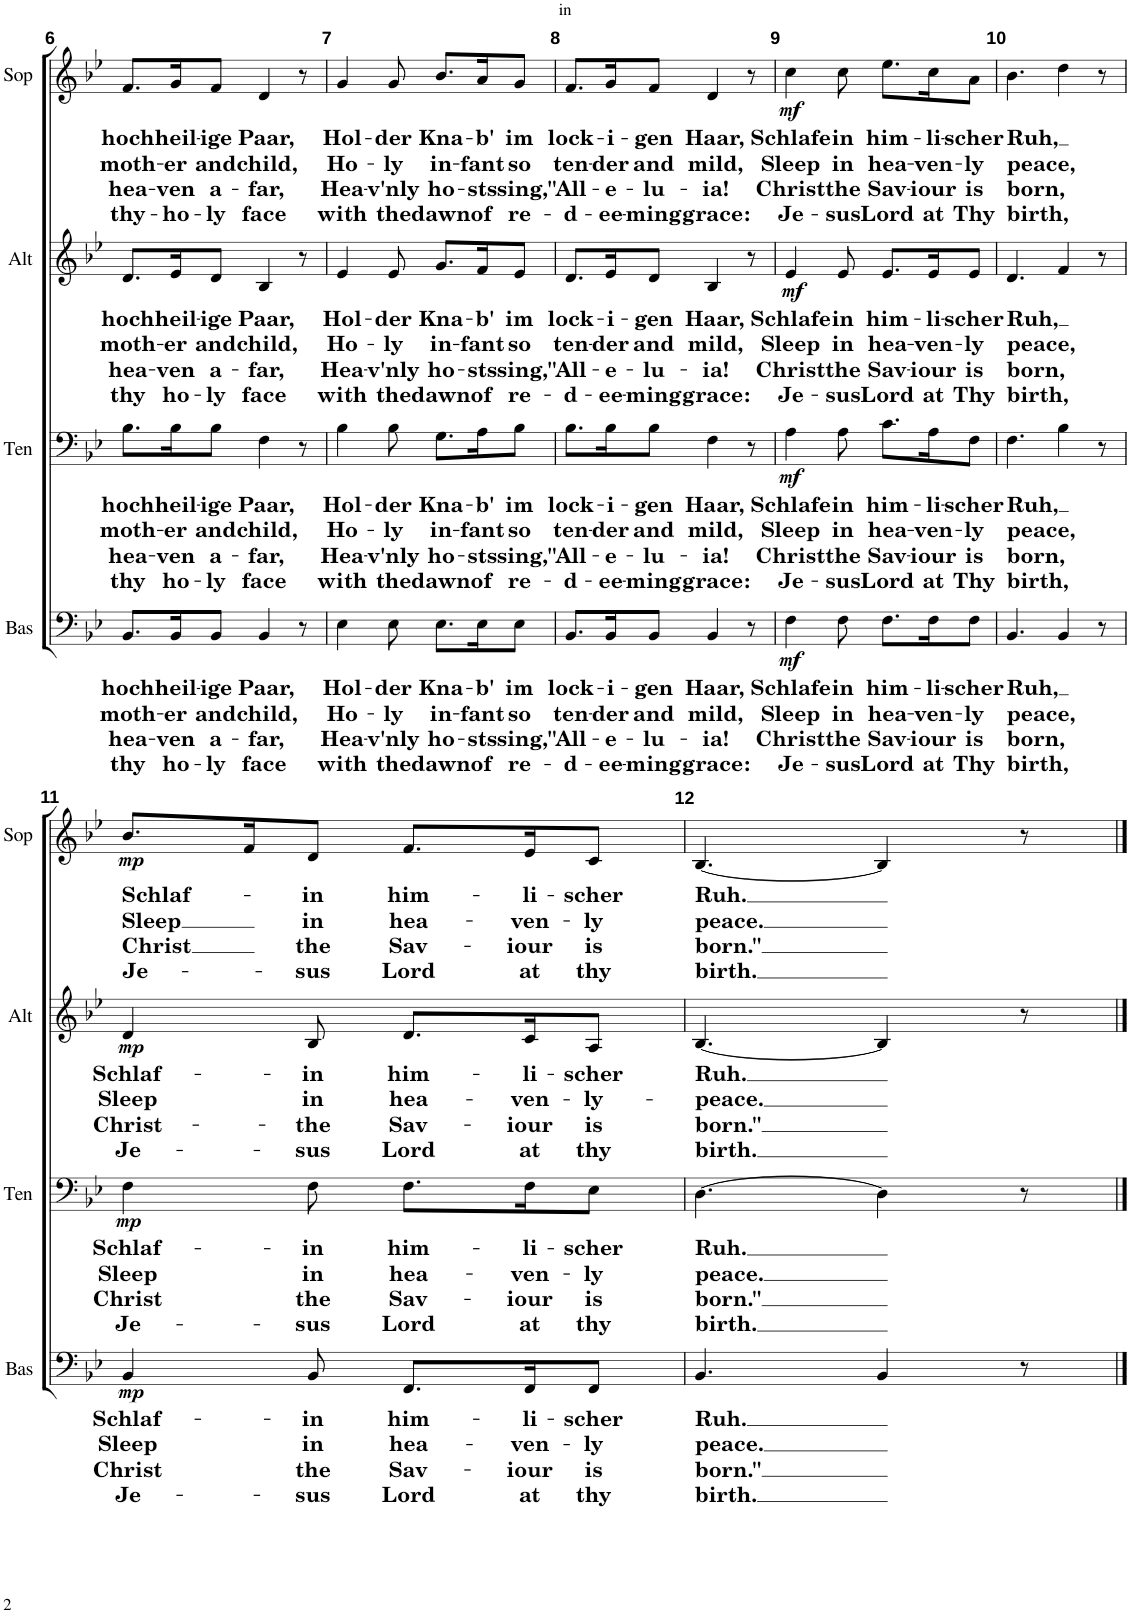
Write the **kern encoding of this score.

**kern	**text	**text	**text	**text	**dynam	**kern	**text	**text	**text	**text	**dynam	**kern	**text	**text	**text	**text	**dynam	**kern	**text	**text	**text	**text	**dynam
*part4	*part4	*part4	*part4	*part4	*part4	*part3	*part3	*part3	*part3	*part3	*part3	*part2	*part2	*part2	*part2	*part2	*part2	*part1	*part1	*part1	*part1	*part1	*part1
*staff4	*staff4	*staff4	*staff4	*staff4	*staff4	*staff3	*staff3	*staff3	*staff3	*staff3	*staff3	*staff2	*staff2	*staff2	*staff2	*staff2	*staff2	*staff1	*staff1	*staff1	*staff1	*staff1	*staff1
*I"Bass	*	*	*	*	*	*I"Tenor	*	*	*	*	*	*I"Alto	*	*	*	*	*	*I"Soprano	*	*	*	*	*
*I'Bas	*	*	*	*	*	*I'Ten	*	*	*	*	*	*I'Alt	*	*	*	*	*	*I'Sop	*	*	*	*	*
!!LO:PB:g=z
*clefF4	*	*	*	*	*	*clefF4	*	*	*	*	*	*clefG2	*	*	*	*	*	*clefG2	*	*	*	*	*
*k[b-e-]	*	*	*	*	*	*k[b-e-]	*	*	*	*	*	*k[b-e-]	*	*	*	*	*	*k[b-e-]	*	*	*	*	*
*M6/8	*	*	*	*	*	*M6/8	*	*	*	*	*	*M6/8	*	*	*	*	*	*M6/8	*	*	*	*	*
=6	=6	=6	=6	=6	=6	=6	=6	=6	=6	=6	=6	=6	=6	=6	=6	=6	=6	=6	=6	=6	=6	=6	=6
!	!LO:LY:b	!LO:LY:b	!LO:LY:b	!LO:LY:b	!	!	!LO:LY:b	!LO:LY:b	!LO:LY:b	!LO:LY:b	!	!	!LO:LY:b	!LO:LY:b	!LO:LY:b	!LO:LY:b	!	!	!LO:LY:b	!LO:LY:b	!LO:LY:b	!LO:LY:b	!
8.BB-/L	hoch	moth-	hea-	thy	.	8.B-\L	hoch	moth-	hea-	thy	.	8.d/L	hoch	moth-	hea-	thy	.	8.f/L	hoch	moth-	hea-	thy-	.
!	!LO:LY:b	!LO:LY:b	!LO:LY:b	!LO:LY:b	!	!	!LO:LY:b	!LO:LY:b	!LO:LY:b	!LO:LY:b	!	!	!LO:LY:b	!LO:LY:b	!LO:LY:b	!LO:LY:b	!	!	!LO:LY:b	!LO:LY:b	!LO:LY:b	!LO:LY:b	!
16BB-/K	heil-	-er	-ven	ho-	.	16B-\K	heil-	-er	-ven	ho-	.	16e-/K	heil-	-er	-ven	ho-	.	16g/K	heil-	-er	-ven	-ho-	.
!	!LO:LY:b	!LO:LY:b	!LO:LY:b	!LO:LY:b	!	!	!LO:LY:b	!LO:LY:b	!LO:LY:b	!LO:LY:b	!	!	!LO:LY:b	!LO:LY:b	!LO:LY:b	!LO:LY:b	!	!	!LO:LY:b	!LO:LY:b	!LO:LY:b	!LO:LY:b	!
8BB-/J	-ige	and	a-	-ly	.	8B-\J	-ige	and	a-	-ly	.	8d/J	-ige	and	a-	-ly	.	8f/J	-ige	and	a-	-ly	.
!	!LO:LY:b	!LO:LY:b	!LO:LY:b	!LO:LY:b	!	!	!LO:LY:b	!LO:LY:b	!LO:LY:b	!LO:LY:b	!	!	!LO:LY:b	!LO:LY:b	!LO:LY:b	!LO:LY:b	!	!	!LO:LY:b	!LO:LY:b	!LO:LY:b	!LO:LY:b	!
4BB-/	Paar,	child,	-far,	face	.	4F\	Paar,	child,	-far,	face	.	4B-/	Paar,	child,	-far,	face	.	4d/	Paar,	child,	-far,	face	.
8r	.	.	.	.	.	8r	.	.	.	.	.	8r	.	.	.	.	.	8r	.	.	.	.	.
=7	=7	=7	=7	=7	=7	=7	=7	=7	=7	=7	=7	=7	=7	=7	=7	=7	=7	=7	=7	=7	=7	=7	=7
!	!LO:LY:b	!LO:LY:b	!LO:LY:b	!LO:LY:b	!	!	!LO:LY:b	!LO:LY:b	!LO:LY:b	!LO:LY:b	!	!	!LO:LY:b	!LO:LY:b	!LO:LY:b	!LO:LY:b	!	!	!LO:LY:b	!LO:LY:b	!LO:LY:b	!LO:LY:b	!
4E-\	Hol-	Ho-	Hea-	with	.	4B-\	Hol-	Ho-	Hea-	with	.	4e-/	Hol-	Ho-	Hea-	with	.	4g/	Hol-	Ho-	Hea-	with	.
!	!LO:LY:b	!LO:LY:b	!LO:LY:b	!LO:LY:b	!	!	!LO:LY:b	!LO:LY:b	!LO:LY:b	!LO:LY:b	!	!	!LO:LY:b	!LO:LY:b	!LO:LY:b	!LO:LY:b	!	!	!LO:LY:b	!LO:LY:b	!LO:LY:b	!LO:LY:b	!
8E-\	-der	-ly	-v'nly	the	.	8B-\	-der	-ly	-v'nly	the	.	8e-/	-der	-ly	-v'nly	the	.	8g/	-der	-ly	-v'nly	the	.
!	!LO:LY:b	!LO:LY:b	!LO:LY:b	!LO:LY:b	!	!	!LO:LY:b	!LO:LY:b	!LO:LY:b	!LO:LY:b	!	!	!LO:LY:b	!LO:LY:b	!LO:LY:b	!LO:LY:b	!	!	!LO:LY:b	!LO:LY:b	!LO:LY:b	!LO:LY:b	!
8.E-\L	Kna-	in-	ho-	dawn	.	8.G\L	Kna-	in-	ho-	dawn	.	8.g/L	Kna-	in-	ho-	dawn	.	8.b-/L	Kna-	in-	ho-	dawn	.
!	!LO:LY:b	!LO:LY:b	!LO:LY:b	!LO:LY:b	!	!	!LO:LY:b	!LO:LY:b	!LO:LY:b	!LO:LY:b	!	!	!LO:LY:b	!LO:LY:b	!LO:LY:b	!LO:LY:b	!	!	!LO:LY:b	!LO:LY:b	!LO:LY:b	!LO:LY:b	!
16E-\K	-b'	-fant	-sts	of	.	16A\K	-b'	-fant	-sts	of	.	16f/K	-b'	-fant	-sts	of	.	16a/K	-b'	-fant	-sts	of	.
!	!LO:LY:b	!LO:LY:b	!LO:LY:b	!LO:LY:b	!	!	!LO:LY:b	!LO:LY:b	!LO:LY:b	!LO:LY:b	!	!	!LO:LY:b	!LO:LY:b	!LO:LY:b	!LO:LY:b	!	!	!LO:LY:b	!LO:LY:b	!LO:LY:b	!LO:LY:b	!
8E-\J	im	so	sing,	re-	.	8B-\J	im	so	sing,	re-	.	8e-/J	im	so	sing,	re-	.	8g/J	im	so	sing,	re-	.
=8	=8	=8	=8	=8	=8	=8	=8	=8	=8	=8	=8	=8	=8	=8	=8	=8	=8	=8	=8	=8	=8	=8	=8
!	!LO:LY:b	!LO:LY:b	!LO:LY:b	!LO:LY:b	!	!	!LO:LY:b	!LO:LY:b	!LO:LY:b	!LO:LY:b	!	!	!LO:LY:b	!LO:LY:b	!LO:LY:b	!LO:LY:b	!	!	!LO:LY:b	!LO:LY:b	!LO:LY:b	!LO:LY:b	!
8.BB-/L	lock-	ten-	"All-	-d-	.	8.B-\L	lock-	ten-	"All-	-d-	.	8.d/L	lock-	ten-	"All-	-d-	.	8.f/L	lock-	ten-	"All-	-d-	.
!	!LO:LY:b	!LO:LY:b	!LO:LY:b	!LO:LY:b	!	!	!LO:LY:b	!LO:LY:b	!LO:LY:b	!LO:LY:b	!	!	!LO:LY:b	!LO:LY:b	!LO:LY:b	!LO:LY:b	!	!	!LO:LY:b	!LO:LY:b	!LO:LY:b	!LO:LY:b	!
16BB-/K	-i-	-der	-e-	-ee-	.	16B-\K	-i-	-der	-e-	-ee-	.	16e-/K	-i-	-der	-e-	-ee-	.	16g/K	-i-	-der	-e-	-ee-	.
!	!LO:LY:b	!LO:LY:b	!LO:LY:b	!LO:LY:b	!	!	!LO:LY:b	!LO:LY:b	!LO:LY:b	!LO:LY:b	!	!	!LO:LY:b	!LO:LY:b	!LO:LY:b	!LO:LY:b	!	!	!LO:LY:b	!LO:LY:b	!LO:LY:b	!LO:LY:b	!
8BB-/J	-gen	and	-lu-	-ming	.	8B-\J	-gen	and	-lu-	-ming	.	8d/J	-gen	and	-lu-	-ming	.	8f/J	-gen	and	-lu-	-ming	.
!	!LO:LY:b	!LO:LY:b	!LO:LY:b	!LO:LY:b	!	!	!LO:LY:b	!LO:LY:b	!LO:LY:b	!LO:LY:b	!	!	!LO:LY:b	!LO:LY:b	!LO:LY:b	!LO:LY:b	!	!	!LO:LY:b	!LO:LY:b	!LO:LY:b	!LO:LY:b	!
4BB-/	Haar,	mild,	-ia!	grace:	.	4F\	Haar,	mild,	-ia!	grace:	.	4B-/	Haar,	mild,	-ia!	grace:	.	4d/	Haar,	mild,	-ia!	grace:	.
8r	.	.	.	.	.	8r	.	.	.	.	.	8r	.	.	.	.	.	8r	.	.	.	.	.
=9	=9	=9	=9	=9	=9	=9	=9	=9	=9	=9	=9	=9	=9	=9	=9	=9	=9	=9	=9	=9	=9	=9	=9
!	!LO:LY:b	!LO:LY:b	!LO:LY:b	!LO:LY:b	!LO:DY:b	!	!LO:LY:b	!LO:LY:b	!LO:LY:b	!LO:LY:b	!LO:DY:b	!	!LO:LY:b	!LO:LY:b	!LO:LY:b	!LO:LY:b	!LO:DY:b	!	!LO:LY:b	!LO:LY:b	!LO:LY:b	!LO:LY:b	!LO:DY:b
4F\	Schlafe	Sleep	Christ	Je-	mf	4A\	Schlafe	Sleep	Christ	Je-	mf	4e-/	Schlafe	Sleep	Christ	Je-	mf	4cc\	Schlafe	Sleep	Christ	Je-	mf
!	!LO:LY:b	!LO:LY:b	!LO:LY:b	!LO:LY:b	!	!	!LO:LY:b	!LO:LY:b	!LO:LY:b	!LO:LY:b	!	!	!LO:LY:b	!LO:LY:b	!LO:LY:b	!LO:LY:b	!	!	!LO:LY:b	!LO:LY:b	!LO:LY:b	!LO:LY:b	!
8F\	in	in	the	-sus	.	8A\	in	in	the	-sus	.	8e-/	in	in	the	-sus	.	8cc\	in	in	the	-sus	.
!	!LO:LY:b	!LO:LY:b	!LO:LY:b	!LO:LY:b	!	!	!LO:LY:b	!LO:LY:b	!LO:LY:b	!LO:LY:b	!	!	!LO:LY:b	!LO:LY:b	!LO:LY:b	!LO:LY:b	!	!	!LO:LY:b	!LO:LY:b	!LO:LY:b	!LO:LY:b	!
8.F\L	him-	hea-	Sav-	Lord	.	8.c\L	him-	hea-	Sav-	Lord	.	8.e-/L	him-	hea-	Sav-	Lord	.	8.ee-\L	him-	hea-	Sav-	Lord	.
!	!LO:LY:b	!LO:LY:b	!LO:LY:b	!LO:LY:b	!	!	!LO:LY:b	!LO:LY:b	!LO:LY:b	!LO:LY:b	!	!	!LO:LY:b	!LO:LY:b	!LO:LY:b	!LO:LY:b	!	!	!LO:LY:b	!LO:LY:b	!LO:LY:b	!LO:LY:b	!
16F\K	-li-	-ven-	-iour	at	.	16A\K	-li-	-ven-	-iour	at	.	16e-/K	-li-	-ven-	-iour	at	.	16cc\K	-li-	-ven-	-iour	at	.
!	!LO:LY:b	!LO:LY:b	!LO:LY:b	!LO:LY:b	!	!	!LO:LY:b	!LO:LY:b	!LO:LY:b	!LO:LY:b	!	!	!LO:LY:b	!LO:LY:b	!LO:LY:b	!LO:LY:b	!	!	!LO:LY:b	!LO:LY:b	!LO:LY:b	!LO:LY:b	!
8F\J	-scher	-ly	is	Thy	.	8F\J	-scher	-ly	is	Thy	.	8e-/J	-scher	-ly	is	Thy	.	8a\J	-scher	-ly	is	Thy	.
=10	=10	=10	=10	=10	=10	=10	=10	=10	=10	=10	=10	=10	=10	=10	=10	=10	=10	=10	=10	=10	=10	=10	=10
!	!LO:LY:b	!LO:LY:b	!LO:LY:b	!LO:LY:b	!	!	!LO:LY:b	!LO:LY:b	!LO:LY:b	!LO:LY:b	!	!	!LO:LY:b	!LO:LY:b	!LO:LY:b	!LO:LY:b	!	!	!LO:LY:b	!LO:LY:b	!LO:LY:b	!LO:LY:b	!
4.BB-/	Ruh,	peace,	born,	birth,	.	4.F\	Ruh,	peace,	born,	birth,	.	4.d/	Ruh,	peace,	born,	birth,	.	4.b-\	Ruh,	peace,	born,	birth,	.
4BB-/	.	.	.	.	.	4B-\	.	.	.	.	.	4f/	.	.	.	.	.	4dd\	.	.	.	.	.
8r	.	.	.	.	.	8r	.	.	.	.	.	8r	.	.	.	.	.	8r	.	.	.	.	.
!!LO:LB:g=z
=11	=11	=11	=11	=11	=11	=11	=11	=11	=11	=11	=11	=11	=11	=11	=11	=11	=11	=11	=11	=11	=11	=11	=11
!	!LO:LY:b	!LO:LY:b	!LO:LY:b	!LO:LY:b	!LO:DY:b	!	!LO:LY:b	!LO:LY:b	!LO:LY:b	!LO:LY:b	!LO:DY:b	!	!LO:LY:b	!LO:LY:b	!LO:LY:b	!LO:LY:b	!LO:DY:b	!	!LO:LY:b	!LO:LY:b	!LO:LY:b	!LO:LY:b	!LO:DY:b
4BB-/	Schlaf-	Sleep	Christ	Je-	mp	4F\	Schlaf-	Sleep	Christ	Je-	mp	4d/	Schlaf-	Sleep	Christ-	Je-	mp	8.b-/L	Schlaf-	Sleep	-Christ	Je-	mp
.	.	.	.	.	.	.	.	.	.	.	.	.	.	.	.	.	.	16f/K	.	.	.	.	.
!	!LO:LY:b	!LO:LY:b	!LO:LY:b	!LO:LY:b	!	!	!LO:LY:b	!LO:LY:b	!LO:LY:b	!LO:LY:b	!	!	!LO:LY:b	!LO:LY:b	!LO:LY:b	!LO:LY:b	!	!	!LO:LY:b	!LO:LY:b	!LO:LY:b	!LO:LY:b	!
8BB-/	-in	in	the	-sus	.	8F\	-in	in	the	-sus	.	8B-/	-in	in	-the	-sus	.	8d/J	-in	in	the	-sus	.
!	!LO:LY:b	!LO:LY:b	!LO:LY:b	!LO:LY:b	!	!	!LO:LY:b	!LO:LY:b	!LO:LY:b	!LO:LY:b	!	!	!LO:LY:b	!LO:LY:b	!LO:LY:b	!LO:LY:b	!	!	!LO:LY:b	!LO:LY:b	!LO:LY:b	!LO:LY:b	!
8.FF/L	him-	hea-	Sav-	Lord	.	8.F\L	him-	hea-	Sav-	Lord	.	8.d/L	him-	hea-	Sav-	Lord	.	8.f/L	him-	hea-	Sav-	Lord	.
!	!LO:LY:b	!LO:LY:b	!LO:LY:b	!LO:LY:b	!	!	!LO:LY:b	!LO:LY:b	!LO:LY:b	!LO:LY:b	!	!	!LO:LY:b	!LO:LY:b	!LO:LY:b	!LO:LY:b	!	!	!LO:LY:b	!LO:LY:b	!LO:LY:b	!LO:LY:b	!
16FF/K	-li-	-ven-	-iour	at	.	16F\K	-li-	-ven-	-iour	at	.	16c/K	-li-	-ven-	-iour	at	.	16e-/K	-li-	-ven-	-iour	at	.
!	!LO:LY:b	!LO:LY:b	!LO:LY:b	!LO:LY:b	!	!	!LO:LY:b	!LO:LY:b	!LO:LY:b	!LO:LY:b	!	!	!LO:LY:b	!LO:LY:b	!LO:LY:b	!LO:LY:b	!	!	!LO:LY:b	!LO:LY:b	!LO:LY:b	!LO:LY:b	!
8FF/J	-scher	-ly	is	thy	.	8E-\J	-scher	-ly	is	thy	.	8A/J	-scher	-ly-	is	thy	.	8c/J	-scher	-ly	is	thy	.
=12	=12	=12	=12	=12	=12	=12	=12	=12	=12	=12	=12	=12	=12	=12	=12	=12	=12	=12	=12	=12	=12	=12	=12
!	!LO:LY:b	!LO:LY:b	!LO:LY:b	!LO:LY:b	!	!	!LO:LY:b	!LO:LY:b	!LO:LY:b	!LO:LY:b	!	!	!LO:LY:b	!LO:LY:b	!LO:LY:b	!LO:LY:b	!	!	!LO:LY:b	!LO:LY:b	!LO:LY:b	!LO:LY:b	!
4.BB-/	Ruh.	peace.	born."	birth.	.	[4.D\	Ruh.	peace.	born."	birth.	.	[4.B-/	Ruh.	-peace.	born."	birth.	.	[4.B-/	Ruh.	peace.	born."	birth.	.
4BB-/	.	.	.	.	.	4D\]	.	.	.	.	.	4B-/]	.	.	.	.	.	4B-/]	.	.	.	.	.
8r	.	.	.	.	.	8r	.	.	.	.	.	8r	.	.	.	.	.	8r	.	.	.	.	.
==	==	==	==	==	==	==	==	==	==	==	==	==	==	==	==	==	==	==	==	==	==	==	==
*-	*-	*-	*-	*-	*-	*-	*-	*-	*-	*-	*-	*-	*-	*-	*-	*-	*-	*-	*-	*-	*-	*-	*-
